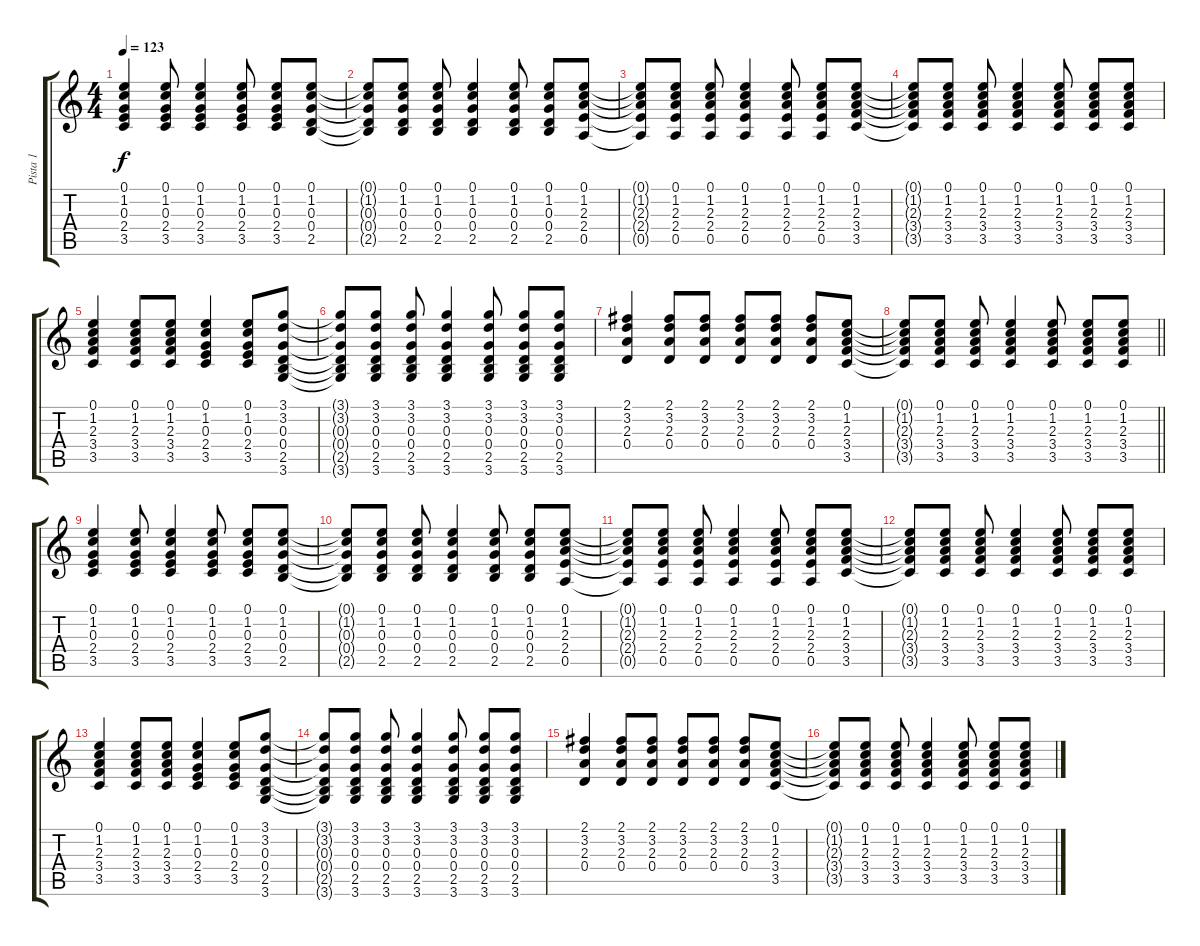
\track ("Pista 1" "Pista 1") {instrument acousticguitarsteel}
\staff {score tabs}
\tuning (E4 B3 G3 D3 A2 E2) {hide}
\ts (4 4)
\tempo 123
\clef g2
\ks c
(0.1 1.2 0.3 2.4 3.5).4{dy f} (0.1 1.2 0.3 2.4 3.5).8 (0.1 1.2 0.3 2.4 3.5).4 (0.1 1.2 0.3 2.4 3.5).8 (0.1 1.2 0.3 2.4 3.5).8 (0.1 1.2 0.3 0.4 2.5).8 |
(0.1{t} 1.2{t} 0.3{t} 0.4{t} 2.5{t}).8 (0.1 1.2 0.3 0.4 2.5).8 (0.1 1.2 0.3 0.4 2.5).8 (0.1 1.2 0.3 0.4 2.5).4 (0.1 1.2 0.3 0.4 2.5).8 (0.1 1.2 0.3 0.4 2.5).8 (0.1 1.2 2.3 2.4 0.5).8 |
(0.1{t} 1.2{t} 2.3{t} 2.4{t} 0.5{t}).8 (0.1 1.2 2.3 2.4 0.5).8 (0.1 1.2 2.3 2.4 0.5).8 (0.1 1.2 2.3 2.4 0.5).4 (0.1 1.2 2.3 2.4 0.5).8 (0.1 1.2 2.3 2.4 0.5).8 (0.1 1.2 2.3 3.4 3.5).8 |
(0.1{t} 1.2{t} 2.3{t} 3.4{t} 3.5{t}).8 (0.1 1.2 2.3 3.4 3.5).8 (0.1 1.2 2.3 3.4 3.5).8 (0.1 1.2 2.3 3.4 3.5).4 (0.1 1.2 2.3 3.4 3.5).8 (0.1 1.2 2.3 3.4 3.5).8 (0.1 1.2 2.3 3.4 3.5).8 |
(0.1 1.2 2.3 3.4 3.5).4 (0.1 1.2 2.3 3.4 3.5).8 (0.1 1.2 2.3 3.4 3.5).8 (0.1 1.2 0.3 2.4 3.5).4 (0.1 1.2 0.3 2.4 3.5).8 (3.1 3.2 0.3 0.4 2.5 3.6).8 |
(3.1{t} 3.2{t} 0.3{t} 0.4{t} 2.5{t} 3.6{t}).8 (3.1 3.2 0.3 0.4 2.5 3.6).8 (3.1 3.2 0.3 0.4 2.5 3.6).8 (3.1 3.2 0.3 0.4 2.5 3.6).4 (3.1 3.2 0.3 0.4 2.5 3.6).8 (3.1 3.2 0.3 0.4 2.5 3.6).8 (3.1 3.2 0.3 0.4 2.5 3.6).8 |
(2.1 3.2 2.3 0.4).4 (2.1 3.2 2.3 0.4).8 (2.1 3.2 2.3 0.4).8 (2.1 3.2 2.3 0.4).8 (2.1 3.2 2.3 0.4).8 (2.1 3.2 2.3 0.4).8 (0.1 1.2 2.3 3.4 3.5).8 |
\barLineRight lightlight
(0.1{t} 1.2{t} 2.3{t} 3.4{t} 3.5{t}).8 (0.1 1.2 2.3 3.4 3.5).8 (0.1 1.2 2.3 3.4 3.5).8 (0.1 1.2 2.3 3.4 3.5).4 (0.1 1.2 2.3 3.4 3.5).8 (0.1 1.2 2.3 3.4 3.5).8 (0.1 1.2 2.3 3.4 3.5).8 |
(0.1 1.2 0.3 2.4 3.5).4 (0.1 1.2 0.3 2.4 3.5).8 (0.1 1.2 0.3 2.4 3.5).4 (0.1 1.2 0.3 2.4 3.5).8 (0.1 1.2 0.3 2.4 3.5).8 (0.1 1.2 0.3 0.4 2.5).8 |
(0.1{t} 1.2{t} 0.3{t} 0.4{t} 2.5{t}).8 (0.1 1.2 0.3 0.4 2.5).8 (0.1 1.2 0.3 0.4 2.5).8 (0.1 1.2 0.3 0.4 2.5).4 (0.1 1.2 0.3 0.4 2.5).8 (0.1 1.2 0.3 0.4 2.5).8 (0.1 1.2 2.3 2.4 0.5).8 |
(0.1{t} 1.2{t} 2.3{t} 2.4{t} 0.5{t}).8 (0.1 1.2 2.3 2.4 0.5).8 (0.1 1.2 2.3 2.4 0.5).8 (0.1 1.2 2.3 2.4 0.5).4 (0.1 1.2 2.3 2.4 0.5).8 (0.1 1.2 2.3 2.4 0.5).8 (0.1 1.2 2.3 3.4 3.5).8 |
(0.1{t} 1.2{t} 2.3{t} 3.4{t} 3.5{t}).8 (0.1 1.2 2.3 3.4 3.5).8 (0.1 1.2 2.3 3.4 3.5).8 (0.1 1.2 2.3 3.4 3.5).4 (0.1 1.2 2.3 3.4 3.5).8 (0.1 1.2 2.3 3.4 3.5).8 (0.1 1.2 2.3 3.4 3.5).8 |
(0.1 1.2 2.3 3.4 3.5).4 (0.1 1.2 2.3 3.4 3.5).8 (0.1 1.2 2.3 3.4 3.5).8 (0.1 1.2 0.3 2.4 3.5).4 (0.1 1.2 0.3 2.4 3.5).8 (3.1 3.2 0.3 0.4 2.5 3.6).8 |
(3.1{t} 3.2{t} 0.3{t} 0.4{t} 2.5{t} 3.6{t}).8 (3.1 3.2 0.3 0.4 2.5 3.6).8 (3.1 3.2 0.3 0.4 2.5 3.6).8 (3.1 3.2 0.3 0.4 2.5 3.6).4 (3.1 3.2 0.3 0.4 2.5 3.6).8 (3.1 3.2 0.3 0.4 2.5 3.6).8 (3.1 3.2 0.3 0.4 2.5 3.6).8 |
(2.1 3.2 2.3 0.4).4 (2.1 3.2 2.3 0.4).8 (2.1 3.2 2.3 0.4).8 (2.1 3.2 2.3 0.4).8 (2.1 3.2 2.3 0.4).8 (2.1 3.2 2.3 0.4).8 (0.1 1.2 2.3 3.4 3.5).8 |
(0.1{t} 1.2{t} 2.3{t} 3.4{t} 3.5{t}).8 (0.1 1.2 2.3 3.4 3.5).8 (0.1 1.2 2.3 3.4 3.5).8 (0.1 1.2 2.3 3.4 3.5).4 (0.1 1.2 2.3 3.4 3.5).8 (0.1 1.2 2.3 3.4 3.5).8 (0.1 1.2 2.3 3.4 3.5).8
